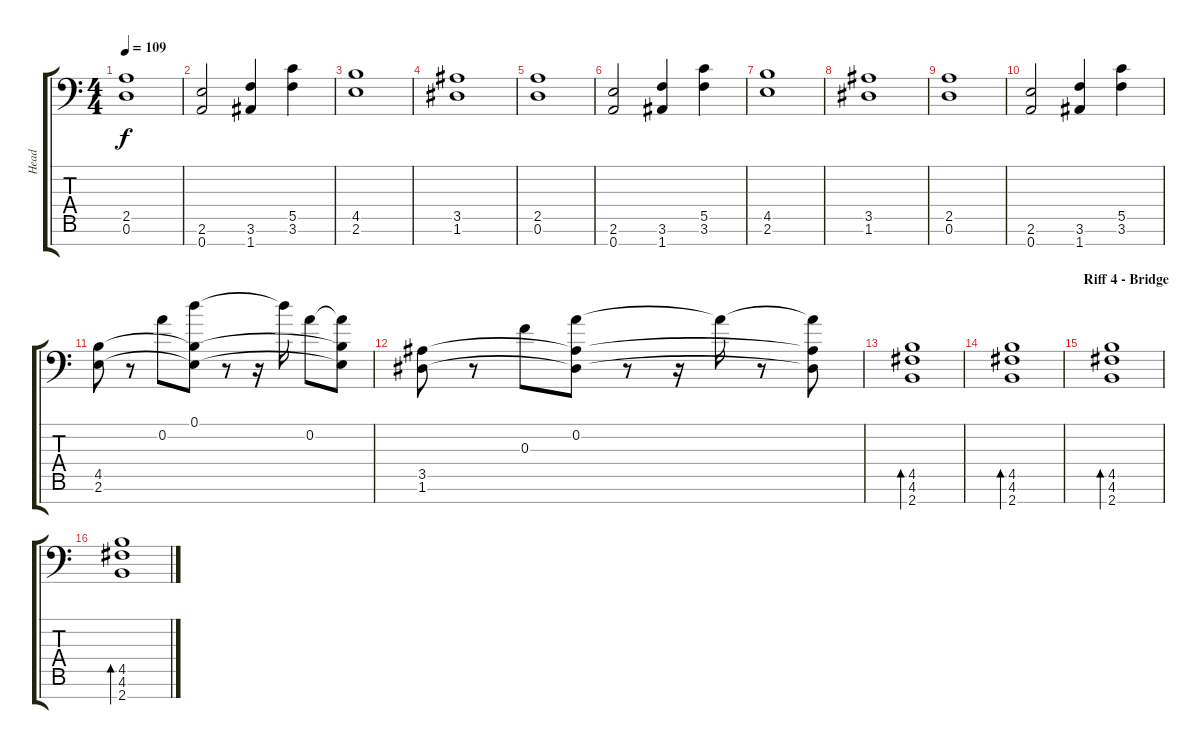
\track ("Head" "Head") {instrument distortionguitar}
\staff {score tabs}
\tuning (D4 A3 F3 C3 G2 D2 A1) {hide}
\ts (4 4)
\tempo 109
\clef f4
\ks c
(2.5 0.6).1{dy f} |
(2.6 0.7).2 (3.6 1.7).4 (5.5 3.6).4 |
(4.5 2.6).1 |
(3.5 1.6).1 |
(2.5 0.6).1 |
(2.6 0.7).2 (3.6 1.7).4 (5.5 3.6).4 |
(4.5 2.6).1 |
(3.5 1.6).1 |
(2.5 0.6).1 |
(2.6 0.7).2 (3.6 1.7).4 (5.5 3.6).4 |
(4.5 2.6).8 r.8 0.2.8 (0.1 4.5{t} 2.6{t}).8 r.8 r.16 0.1{t}.16 0.2.8 (0.2{t} 4.5{t} 2.6{t}).8 |
(3.5 1.6).8 r.8 0.3.8 (0.2 3.5{t} 1.6{t}).8 r.8 r.16 0.2{t}.16 r.8 (0.2{t} 3.5{t} 1.6{t}).8 |
(4.5 4.6 2.7).1{bd 60 instrument electricguitarjazz} |
(4.5 4.6 2.7).1{bd 60} |
\section ("" "Riff 4 - Bridge")
(4.5 4.6 2.7).1{bd 60} |
(4.5 4.6 2.7).1{bd 60}
